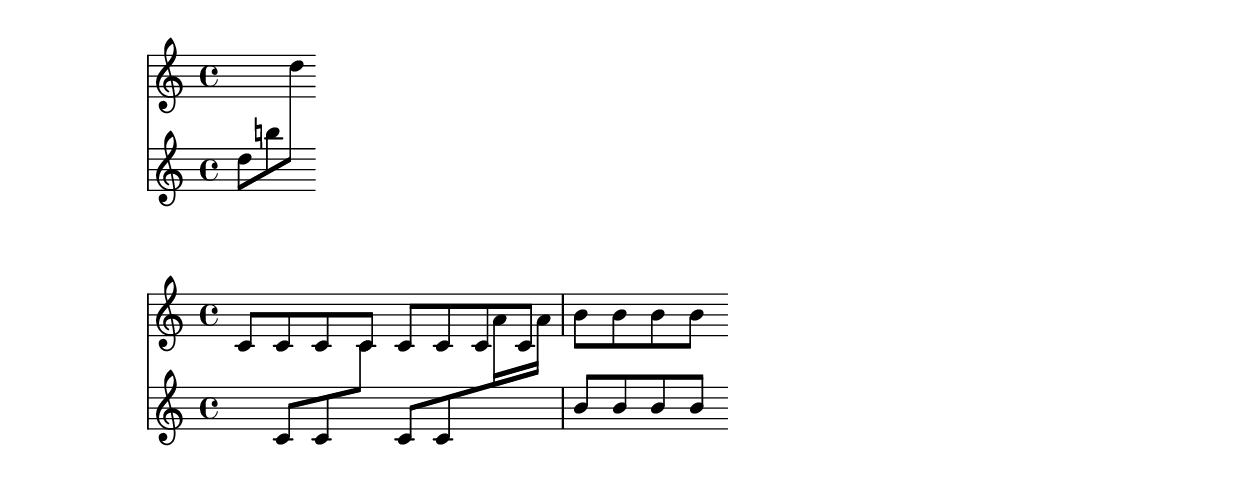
\header {
  texidoc = "cross staff beams work with collisions."
}

\version "2.14.0"

<<
 \new Staff = "PianoRH" s4.
 \new Staff = "PianoLH" {
   d''8 [b''! \change Staff = "PianoRH"  d'' ]
 }
>>

<<
  \new Staff = up \relative c' {
    c8 c c c
    c c c c
    b' b b b
  }
  \new Staff = down \relative c' {
    s8 c c \change Staff = up c
    \change Staff = down c [ c s16 \change Staff = up a'16 s16 a16 ]
    \stemUp
    \change Staff = down b8 b b b \change Staff = up
  }
>>
